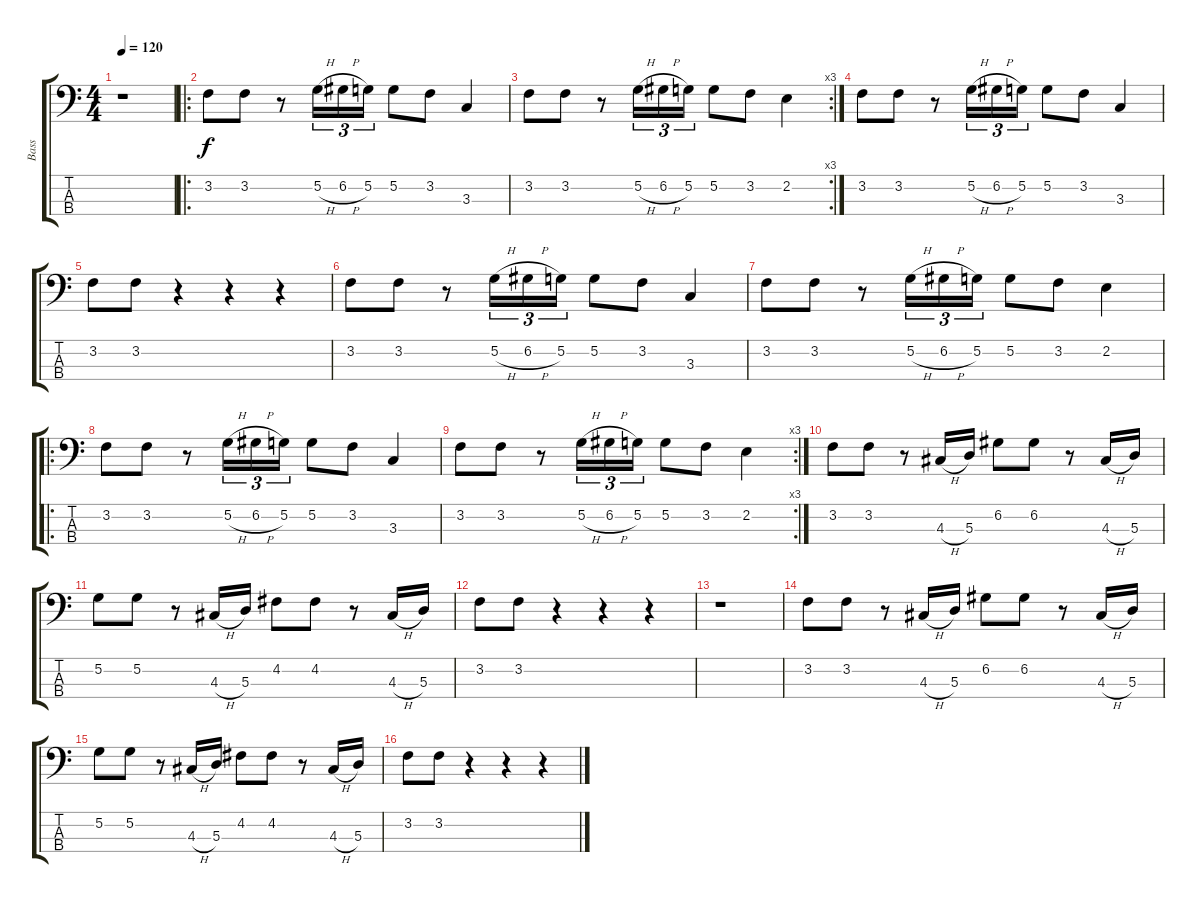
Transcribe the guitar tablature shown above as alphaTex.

\track ("Bass" "Bass") {instrument electricbassfinger}
\staff {score tabs}
\tuning (G2 D2 A1 E1) {hide}
\ts (4 4)
\tempo 120
\clef f4
\ks c
r.1{dy f instrument electricbassfinger} |
\ro
3.2.8 3.2.8 r.8 5.2{h}.16{tu (3 2)} 6.2{h}.16{tu (3 2)} 5.2.16{tu (3 2)} 5.2.8 3.2.8 3.3.4 |
\rc 3
3.2.8 3.2.8 r.8 5.2{h}.16{tu (3 2)} 6.2{h}.16{tu (3 2)} 5.2.16{tu (3 2)} 5.2.8 3.2.8 2.2.4 |
3.2.8 3.2.8 r.8 5.2{h}.16{tu (3 2)} 6.2{h}.16{tu (3 2)} 5.2.16{tu (3 2)} 5.2.8 3.2.8 3.3.4 |
3.2.8 3.2.8 r.4 r.4 r.4 |
3.2.8 3.2.8 r.8 5.2{h}.16{tu (3 2)} 6.2{h}.16{tu (3 2)} 5.2.16{tu (3 2)} 5.2.8 3.2.8 3.3.4 |
3.2.8 3.2.8 r.8 5.2{h}.16{tu (3 2)} 6.2{h}.16{tu (3 2)} 5.2.16{tu (3 2)} 5.2.8 3.2.8 2.2.4 |
\ro
3.2.8 3.2.8 r.8 5.2{h}.16{tu (3 2)} 6.2{h}.16{tu (3 2)} 5.2.16{tu (3 2)} 5.2.8 3.2.8 3.3.4 |
\rc 3
3.2.8 3.2.8 r.8 5.2{h}.16{tu (3 2)} 6.2{h}.16{tu (3 2)} 5.2.16{tu (3 2)} 5.2.8 3.2.8 2.2.4 |
3.2.8 3.2.8 r.8 4.3{h}.16 5.3.16 6.2.8 6.2.8 r.8 4.3{h}.16 5.3.16 |
5.2.8 5.2.8 r.8 4.3{h}.16 5.3.16 4.2.8 4.2.8 r.8 4.3{h}.16 5.3.16 |
3.2.8 3.2.8 r.4 r.4 r.4 |
r.1 |
3.2.8 3.2.8 r.8 4.3{h}.16 5.3.16 6.2.8 6.2.8 r.8 4.3{h}.16 5.3.16 |
5.2.8 5.2.8 r.8 4.3{h}.16 5.3.16 4.2.8 4.2.8 r.8 4.3{h}.16 5.3.16 |
3.2.8 3.2.8 r.4 r.4 r.4
